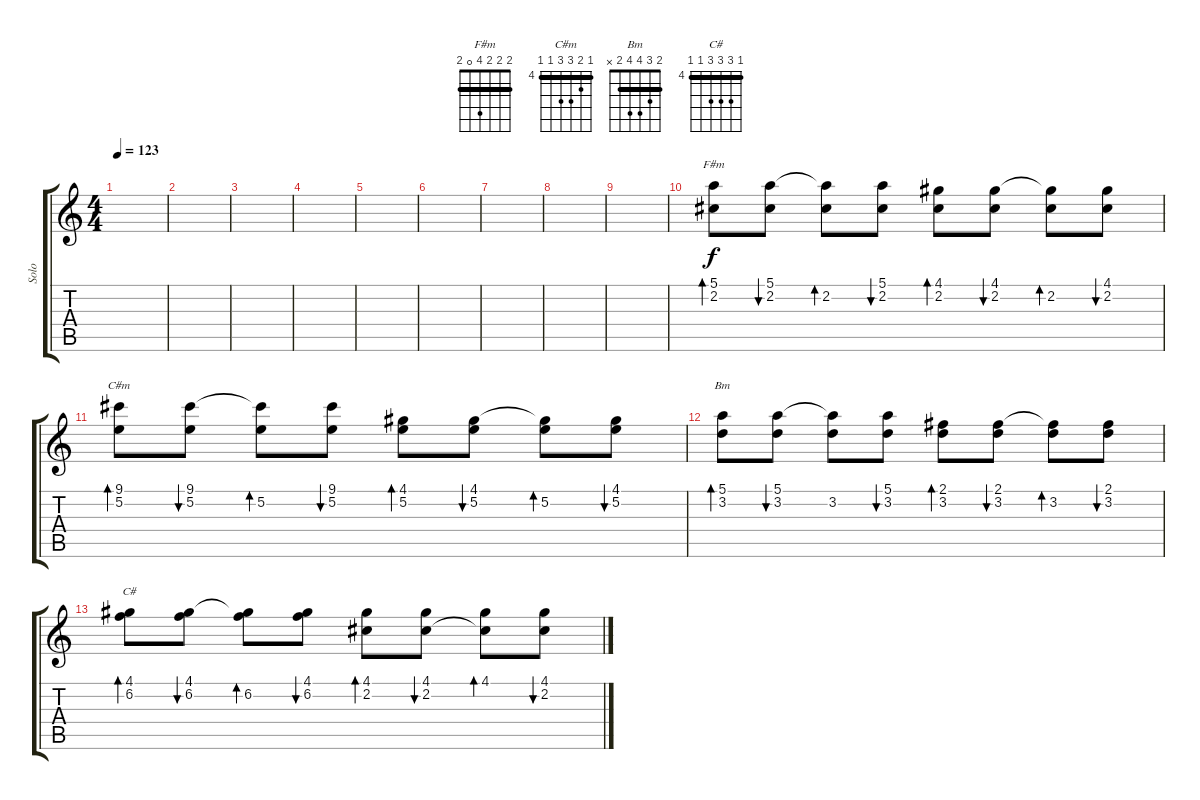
\track ("Solo" "Solo") {instrument electricguitarjazz}
\staff {score tabs}
\tuning (E4 B3 G3 D3 A2 E2) {hide}
\chord ("F#m" 2 2 2 4 0 2) {barre 2}
\chord ("C#m" 4 5 6 6 4 4) {firstfret 4 barre 4}
\chord ("Bm" 2 3 4 4 2 x) {barre 2}
\chord ("C#" 4 6 6 6 4 4) {firstfret 4 barre 4}
\ts (4 4)
\tempo 123
\clef g2
\ks c
|
|
|
|
|
|
|
|
|
(5.1 2.2).8{bd 60 ch "F#m" dy f} (5.1 2.2).8{bu 60} (5.1{t} 2.2).8{bd 60} (5.1 2.2).8{bu 60} (4.1 2.2).8{bd 60} (4.1 2.2).8{bu 60} (4.1{t} 2.2).8{bd 60} (4.1 2.2).8{bu 60} |
(9.1 5.2).8{bd 60 ch "C#m"} (9.1 5.2).8{bu 60} (9.1{t} 5.2).8{bd 60} (9.1 5.2).8{bu 60} (4.1 5.2).8{bd 60} (4.1 5.2).8{bu 60} (4.1{t} 5.2).8{bd 60} (4.1 5.2).8{bu 60} |
(5.1 3.2).8{bd 60 ch "Bm"} (5.1 3.2).8{bu 60} (5.1{t} 3.2).8 (5.1 3.2).8{bu 60} (2.1 3.2).8{bd 60} (2.1 3.2).8{bu 60} (2.1{t} 3.2).8{bd 60} (2.1 3.2).8{bu 60} |
(4.1 6.2).8{bd 60 ch "C#"} (4.1 6.2).8{bu 60} (4.1{t} 6.2).8{bd 60} (4.1 6.2).8{bu 60} (4.1 2.2).8{bd 60} (4.1 2.2).8{bu 60} (4.1 2.2{t}).8{bd 60} (4.1 2.2).8{bu 60}
